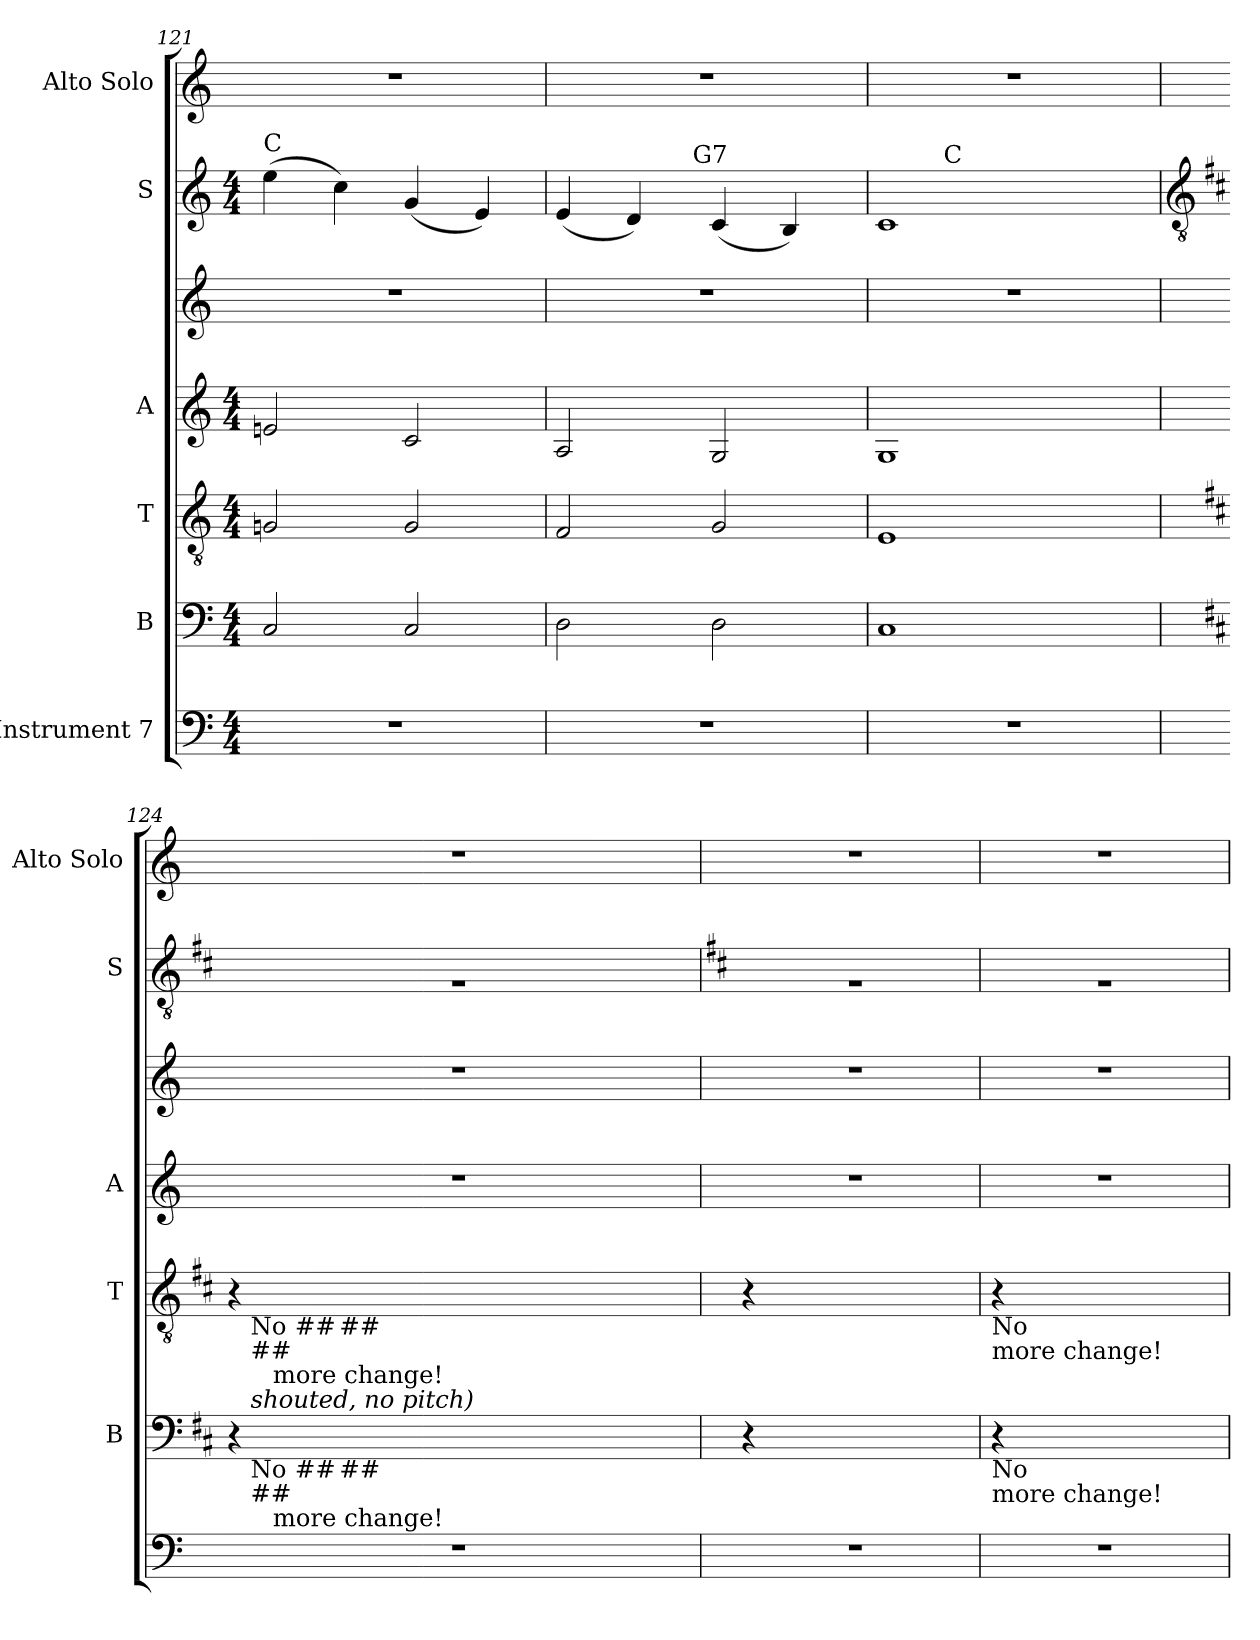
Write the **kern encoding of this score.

**kern	**kern	**kern	**kern	**kern	**kern	**kern
*part7	*part6	*part5	*part4	*part3	*part2	*part1
*staff7	*staff6	*staff5	*staff4	*staff3	*staff2	*staff1
*I"Instrument 7	*I"B	*I"T	*I"A	*	*I"S	*I"Alto Solo
*	*I'B	*I'T	*I'A	*	*I'S	*I'Alto Solo
*clefF4	*clefF4	*clefGv2	*clefG2	*clefG2	*clefG2	*clefG2
*k[]	*k[]	*k[]	*k[]	*k[]	*k[]	*k[]
*C:	*C:	*C:	*C:	*C:	*C:	*C:
*M4/4	*M4/4	*M4/4	*M4/4	*	*M4/4	*
=121	=121	=121	=121	=121	=121	=121
!	!	!	!	!	!LO:TX:a:t=C	!
1r	2C/	2Gn/	2en/	1r	(>4ee\	1r
.	.	.	.	.	4cc\)	.
.	2C/	2G/	2c/	.	(<4g/	.
.	.	.	.	.	4e/)	.
=122	=122	=122	=122	=122	=122	=122
!	!	!	!	!	!LO:TX:a:t=D‹	!
*	*	*	*	*	*^	*
1r	2D\	2F/	2A/	1r	(<4e/	4...ryy	1r
.	.	.	.	.	4d/)	.	.
!	!	!	!	!	!	!LO:TX:a:t=G7	!
.	.	.	.	.	.	2ryy	.
.	2D\	2G/	2G/	.	(<4c/	.	.
.	.	.	.	.	4B/)	.	.
.	.	.	.	.	.	32ryy	.
=123	=123	=123	=123	=123	=123	=123	=123
1r	1C	1E	1G	1r	1c	8ryy	1r
.	.	.	.	.	.	32ryy	.
!	!	!	!	!	!	!LO:TX:a:t=C	!
.	.	.	.	.	.	2ryy	.
.	.	.	.	.	.	4ryy	.
.	.	.	.	.	.	16.ryy	.
*	*	*	*	*	*v	*v	*
!!LO:PB:g=z
=124	=124	=124	=124	=124	=124	=124
*	*	*	*	*	*clefGv2	*
*	*k[f#c#]	*k[f#c#]	*	*	*k[f#c#]	*
*	*D:	*D:	*	*	*D:	*
*	*	*	*	*	*^	*
!	!	!	!	!	!LO:N:vis=1	!	!
*	*^	*^	*	*	*	*	*
*	*	*^	*	*^	*	*	*	*	*
*	*	*	*^	*	*	*^	*	*	*	*	*
*	*	*	*	*^	*	*	*	*^	*	*	*v	*v	*
1r	4r	32ryy	16ryy	16.ryy	8ryy	4r	32ryy	16ryy	16.ryy	8ryy	1r	1r	1rA	1r
!	!	!	!	!	!	!	!LO:TX:b:t=No	!	!	!	!	!	!	!
!	!	!	!	!	!	!	!LO:TX:b:t=##	!	!	!	!	!	!	!
!	!	!LO:TX:b:t=No	!	!	!	!	!	!	!	!	!	!	!	!
!	!	!LO:TX:a:i:t=shouted, no pitch)	!	!	!	!	!	!	!	!	!	!	!	!
!	!	!LO:TX:b:t=##	!	!	!	!	!	!	!	!	!	!	!	!
.	.	2ryy	.	.	.	.	2ryy	.	.	.	.	.	.	.
!	!	!	!	!	!	!	!	!LO:TX:b:t=more change!	!	!	!	!	!	!
!	!	!	!LO:TX:b:t=more change!	!	!	!	!	!	!	!	!	!	!	!
.	.	.	2...ryy	.	.	.	.	2...ryy	.	.	.	.	.	.
!	!	!	!	!	!	!	!	!	!LO:TX:b:t=##	!	!	!	!	!
!	!	!	!	!LO:TX:b:t=##	!	!	!	!	!	!	!	!	!	!
.	.	.	.	2ryy	.	.	.	.	2ryy	.	.	.	.	.
.	.	.	.	.	32ryy	.	.	.	.	32ryy	.	.	.	.
!	!	!	!	!	!	!	!	!	!	!LO:TX:b:t=##	!	!	!	!
!	!	!	!	!	!LO:TX:b:t=##	!	!	!	!	!	!	!	!	!
.	.	.	.	.	2ryy	.	.	.	.	2ryy	.	.	.	.
.	2.ryy	.	.	.	.	2.ryy	.	.	.	.	.	.	.	.
.	.	4...ryy	.	.	.	.	4...ryy	.	.	.	.	.	.	.
.	.	.	.	4ryy	.	.	.	.	4ryy	.	.	.	.	.
.	.	.	.	.	4ryy	.	.	.	.	4ryy	.	.	.	.
.	.	.	.	8ryy	.	.	.	.	8ryy	.	.	.	.	.
.	.	.	.	.	16.ryy	.	.	.	.	16.ryy	.	.	.	.
.	.	.	.	32ryy	.	.	.	.	32ryy	.	.	.	.	.
*	*v	*v	*v	*v	*v	*	*	*	*	*	*	*	*	*
*	*	*v	*v	*v	*v	*v	*	*	*	*
=125	=125	=125	=125	=125	=125	=125
*	*k[]	*k[]	*	*	*	*
*	*C:	*C:	*	*	*	*
*	*^	*^	*	*	*	*
*	*	*^	*	*^	*	*	*	*
*	*	*	*^	*	*	*^	*	*	*	*
*	*	*	*	*^	*	*	*	*^	*	*	*	*
!	!	!	!	!	!	!LO:TX:b:t=No	!	!	!	!	!	!	!	!
!	!	!	!	!	!	!LO:TX:b:t=more change!	!	!	!	!	!	!	!	!
!	!LO:TX:b:t=No	!	!	!	!	!	!	!	!	!	!	!	!	!
!	!LO:TX:b:t=more change!	!	!	!	!	!	!	!	!	!	!	!	!	!
!	!	!	!	!	!	!	!	!	!	!	!	!	!LO:N:vis=1	!
*	*v	*v	*v	*v	*v	*	*	*	*	*	*	*	*	*
*	*	*v	*v	*v	*v	*v	*	*	*	*
1r	4r	4r	1r	1r	1rA	1r
.	2.ryy	2.ryy	.	.	.	.
=126	=126	=126	=126	=126	=126	=126
!	!	!LO:TX:b:t=No	!	!	!	!
!	!	!LO:TX:b:t=more change!	!	!	!	!
!	!LO:TX:b:t=No	!	!	!	!	!
!	!LO:TX:b:t=more change!	!	!	!	!	!
!	!	!	!	!	!LO:N:vis=1	!
1r	4r	4r	1r	1r	1rA	1r
.	2.ryy	2.ryy	.	.	.	.
=	=	=	=	=	=	=
*-	*-	*-	*-	*-	*-	*-
